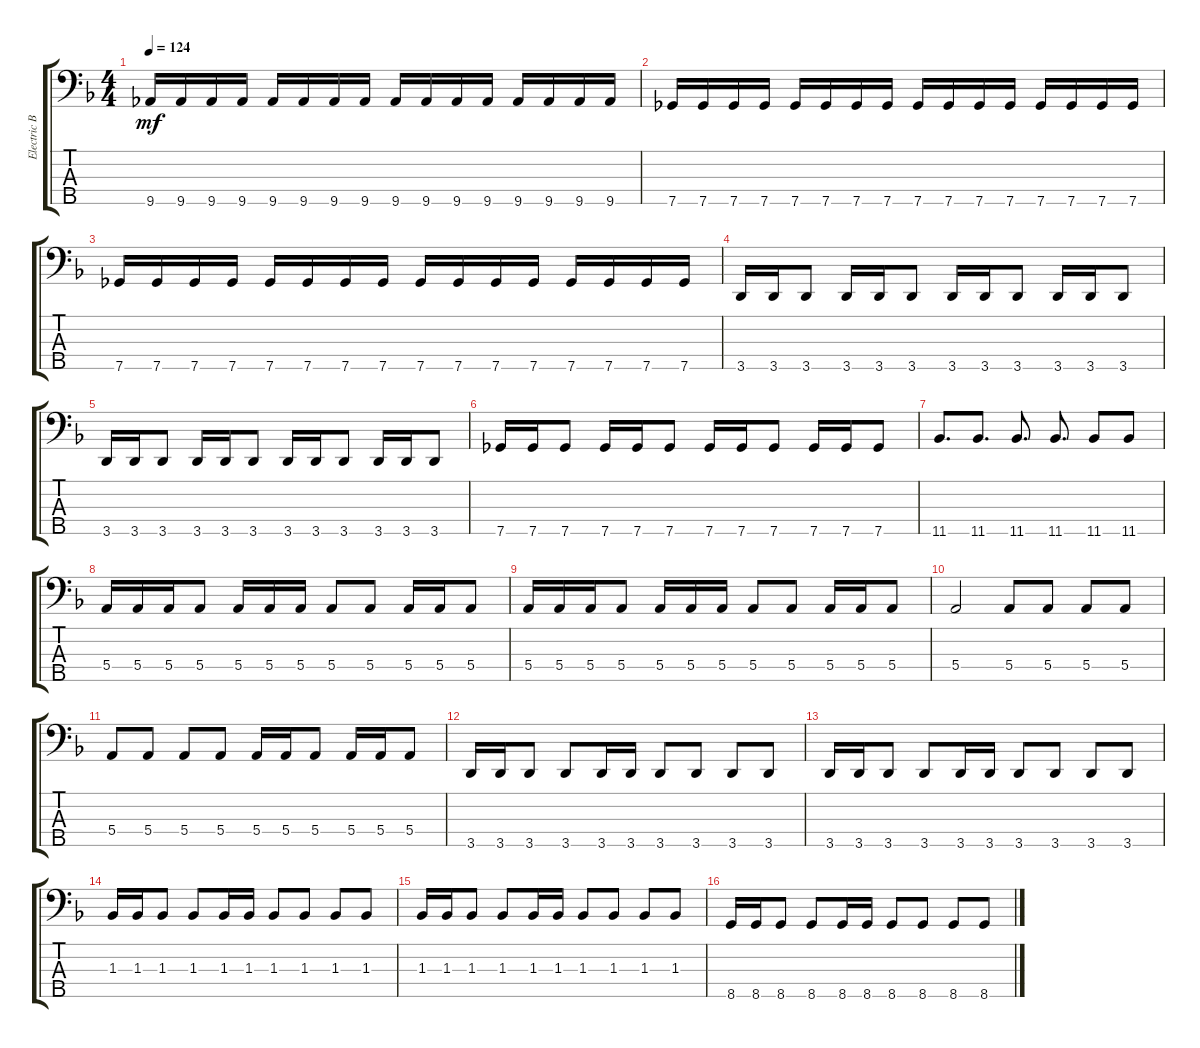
\track ("Electric Bass" "Electric B") {instrument electricbassfinger}
\staff {score tabs}
\tuning (G2 D2 A1 E1 B0) {hide}
\ts (4 4)
\tempo 124
\clef f4
\ks dminor
9.5.16{dy mf} 9.5.16 9.5.16 9.5.16 9.5.16 9.5.16 9.5.16 9.5.16 9.5.16 9.5.16 9.5.16 9.5.16 9.5.16 9.5.16 9.5.16 9.5.16 |
7.5.16 7.5.16 7.5.16 7.5.16 7.5.16 7.5.16 7.5.16 7.5.16 7.5.16 7.5.16 7.5.16 7.5.16 7.5.16 7.5.16 7.5.16 7.5.16 |
7.5.16 7.5.16 7.5.16 7.5.16 7.5.16 7.5.16 7.5.16 7.5.16 7.5.16 7.5.16 7.5.16 7.5.16 7.5.16 7.5.16 7.5.16 7.5.16 |
3.5.16 3.5.16 3.5.8 3.5.16 3.5.16 3.5.8 3.5.16 3.5.16 3.5.8 3.5.16 3.5.16 3.5.8 |
3.5.16 3.5.16 3.5.8 3.5.16 3.5.16 3.5.8 3.5.16 3.5.16 3.5.8 3.5.16 3.5.16 3.5.8 |
7.5.16 7.5.16 7.5.8 7.5.16 7.5.16 7.5.8 7.5.16 7.5.16 7.5.8 7.5.16 7.5.16 7.5.8 |
11.5.8{d} 11.5.8{d} 11.5.8{d} 11.5.8{d} 11.5.8 11.5.8 |
5.4.16 5.4.16 5.4.16 5.4.8 5.4.16 5.4.16 5.4.16 5.4.8 5.4.8 5.4.16 5.4.16 5.4.8 |
5.4.16 5.4.16 5.4.16 5.4.8 5.4.16 5.4.16 5.4.16 5.4.8 5.4.8 5.4.16 5.4.16 5.4.8 |
5.4.2 5.4.8 5.4.8 5.4.8 5.4.8 |
5.4.8 5.4.8 5.4.8 5.4.8 5.4.16 5.4.16 5.4.8 5.4.16 5.4.16 5.4.8 |
3.5.16 3.5.16 3.5.8 3.5.8 3.5.16 3.5.16 3.5.8 3.5.8 3.5.8 3.5.8 |
3.5.16 3.5.16 3.5.8 3.5.8 3.5.16 3.5.16 3.5.8 3.5.8 3.5.8 3.5.8 |
1.3.16 1.3.16 1.3.8 1.3.8 1.3.16 1.3.16 1.3.8 1.3.8 1.3.8 1.3.8 |
1.3.16 1.3.16 1.3.8 1.3.8 1.3.16 1.3.16 1.3.8 1.3.8 1.3.8 1.3.8 |
8.5.16 8.5.16 8.5.8 8.5.8 8.5.16 8.5.16 8.5.8 8.5.8 8.5.8 8.5.8
